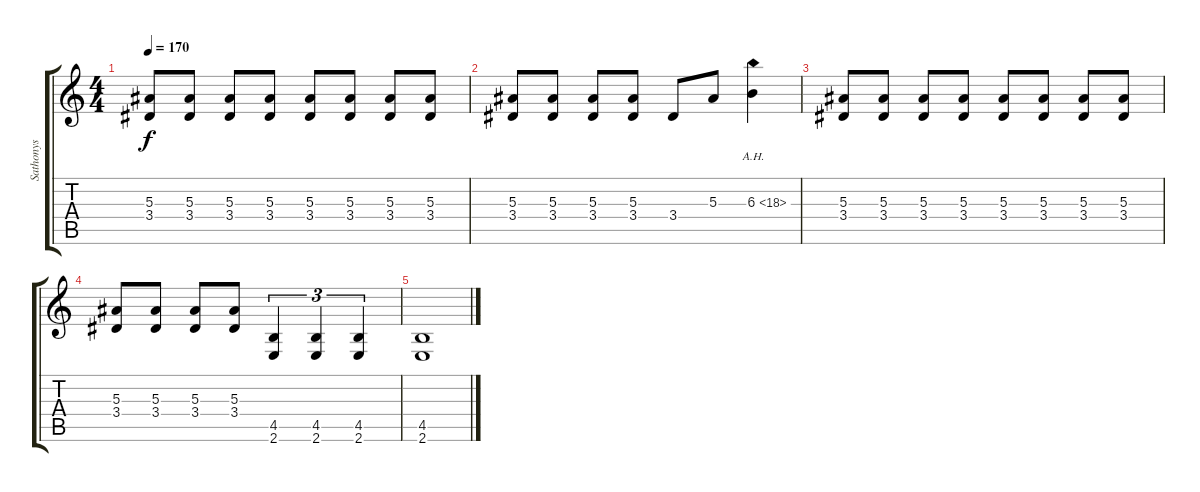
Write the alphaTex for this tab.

\track ("Sathonys" "Sathonys") {instrument distortionguitar}
\staff {score tabs}
\tuning (D4 A3 F3 C3 G2 D2) {hide}
\ts (4 4)
\tempo 170
\clef g2
\ks c
(5.3 3.4).8{dy f} (5.3 3.4).8 (5.3 3.4).8 (5.3 3.4).8 (5.3 3.4).8 (5.3 3.4).8 (5.3 3.4).8 (5.3 3.4).8 |
(5.3 3.4).8 (5.3 3.4).8 (5.3 3.4).8 (5.3 3.4).8 3.4.8 5.3.8 6.3{ah 12}.4 |
(5.3 3.4).8 (5.3 3.4).8 (5.3 3.4).8 (5.3 3.4).8 (5.3 3.4).8 (5.3 3.4).8 (5.3 3.4).8 (5.3 3.4).8 |
(5.3 3.4).8 (5.3 3.4).8 (5.3 3.4).8 (5.3 3.4).8 (4.5 2.6).4{tu (3 2)} (4.5 2.6).4{tu (3 2)} (4.5 2.6).4{tu (3 2)} |
(4.5 2.6).1
